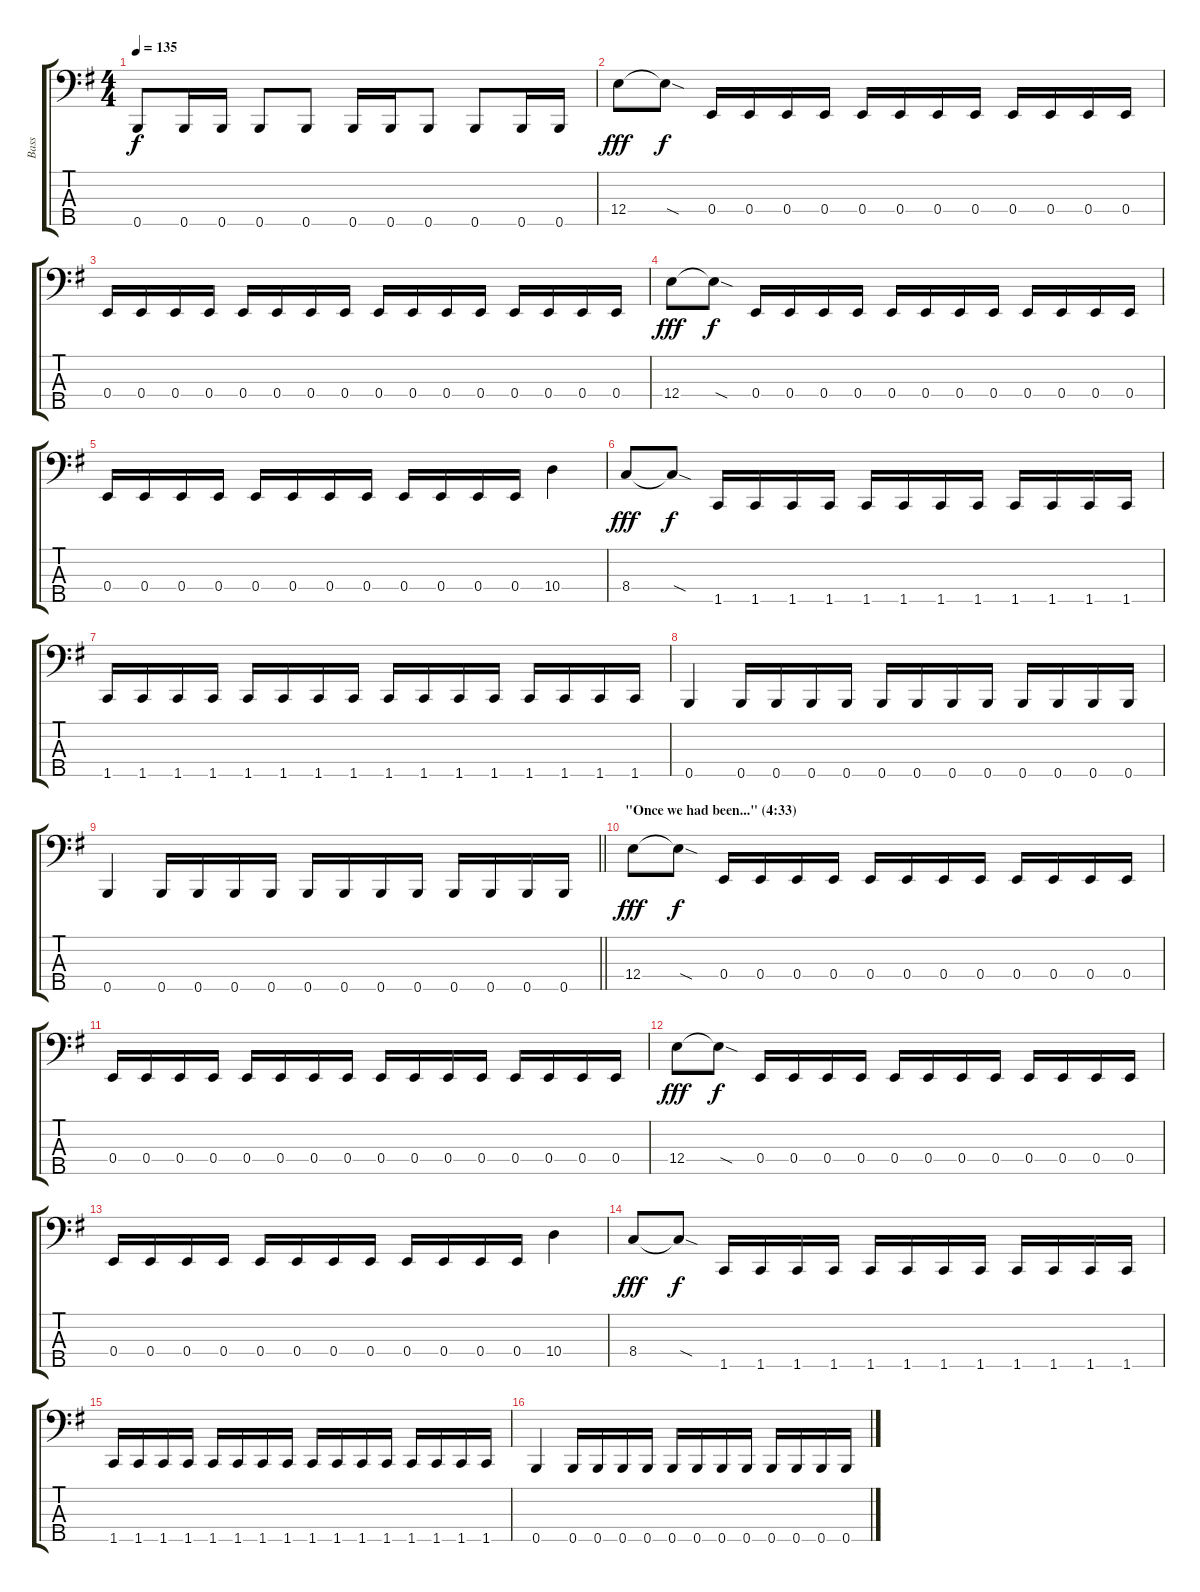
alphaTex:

\track ("Bass" "Bass") {instrument electricbassfinger}
\staff {score tabs}
\tuning (G2 D2 A1 E1 B0) {hide}
\ts (4 4)
\tempo 135
\clef f4
\ks eminor
0.5.8{dy f} 0.5.16 0.5.16 0.5.8 0.5.8 0.5.16 0.5.16 0.5.8 0.5.8 0.5.16 0.5.16 |
12.4.8{dy fff} 12.4{sod t}.8{dy f} 0.4.16 0.4.16 0.4.16 0.4.16 0.4.16 0.4.16 0.4.16 0.4.16 0.4.16 0.4.16 0.4.16 0.4.16 |
0.4.16 0.4.16 0.4.16 0.4.16 0.4.16 0.4.16 0.4.16 0.4.16 0.4.16 0.4.16 0.4.16 0.4.16 0.4.16 0.4.16 0.4.16 0.4.16 |
12.4.8{dy fff} 12.4{sod t}.8{dy f} 0.4.16 0.4.16 0.4.16 0.4.16 0.4.16 0.4.16 0.4.16 0.4.16 0.4.16 0.4.16 0.4.16 0.4.16 |
0.4.16 0.4.16 0.4.16 0.4.16 0.4.16 0.4.16 0.4.16 0.4.16 0.4.16 0.4.16 0.4.16 0.4.16 10.4.4 |
8.4.8{dy fff} 8.4{sod t}.8{dy f} 1.5.16 1.5.16 1.5.16 1.5.16 1.5.16 1.5.16 1.5.16 1.5.16 1.5.16 1.5.16 1.5.16 1.5.16 |
1.5.16 1.5.16 1.5.16 1.5.16 1.5.16 1.5.16 1.5.16 1.5.16 1.5.16 1.5.16 1.5.16 1.5.16 1.5.16 1.5.16 1.5.16 1.5.16 |
0.5.4 0.5.16 0.5.16 0.5.16 0.5.16 0.5.16 0.5.16 0.5.16 0.5.16 0.5.16 0.5.16 0.5.16 0.5.16 |
\barLineRight lightlight
0.5.4 0.5.16 0.5.16 0.5.16 0.5.16 0.5.16 0.5.16 0.5.16 0.5.16 0.5.16 0.5.16 0.5.16 0.5.16 |
\section ("" "\"Once we had been...\" (4:33)")
12.4.8{dy fff} 12.4{sod t}.8{dy f} 0.4.16 0.4.16 0.4.16 0.4.16 0.4.16 0.4.16 0.4.16 0.4.16 0.4.16 0.4.16 0.4.16 0.4.16 |
0.4.16 0.4.16 0.4.16 0.4.16 0.4.16 0.4.16 0.4.16 0.4.16 0.4.16 0.4.16 0.4.16 0.4.16 0.4.16 0.4.16 0.4.16 0.4.16 |
12.4.8{dy fff} 12.4{sod t}.8{dy f} 0.4.16 0.4.16 0.4.16 0.4.16 0.4.16 0.4.16 0.4.16 0.4.16 0.4.16 0.4.16 0.4.16 0.4.16 |
0.4.16 0.4.16 0.4.16 0.4.16 0.4.16 0.4.16 0.4.16 0.4.16 0.4.16 0.4.16 0.4.16 0.4.16 10.4.4 |
8.4.8{dy fff} 8.4{sod t}.8{dy f} 1.5.16 1.5.16 1.5.16 1.5.16 1.5.16 1.5.16 1.5.16 1.5.16 1.5.16 1.5.16 1.5.16 1.5.16 |
1.5.16 1.5.16 1.5.16 1.5.16 1.5.16 1.5.16 1.5.16 1.5.16 1.5.16 1.5.16 1.5.16 1.5.16 1.5.16 1.5.16 1.5.16 1.5.16 |
0.5.4 0.5.16 0.5.16 0.5.16 0.5.16 0.5.16 0.5.16 0.5.16 0.5.16 0.5.16 0.5.16 0.5.16 0.5.16
